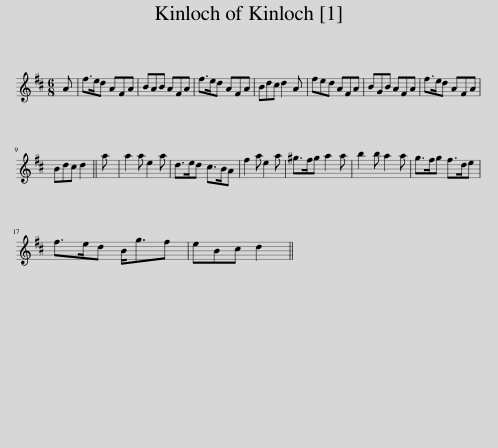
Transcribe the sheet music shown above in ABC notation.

X:1
L:1/8
M:6/8
I:linebreak $
K:D
V:1 treble
V:1
 A | f>ed AFA | BAB AFA | f>ed AFA | Bdc d2 A | %5
 fed AFA | BGB AFA | f>ed AFA |$ Bdc d2 || a | %10
 a2 a e2 a | d>ed c>BA | f2 a e2 a | ^g>fg a2 a | b2 b a2 a | %15
 g>fg f>de |$ f>ed B<gf | eBc d2 || %18
